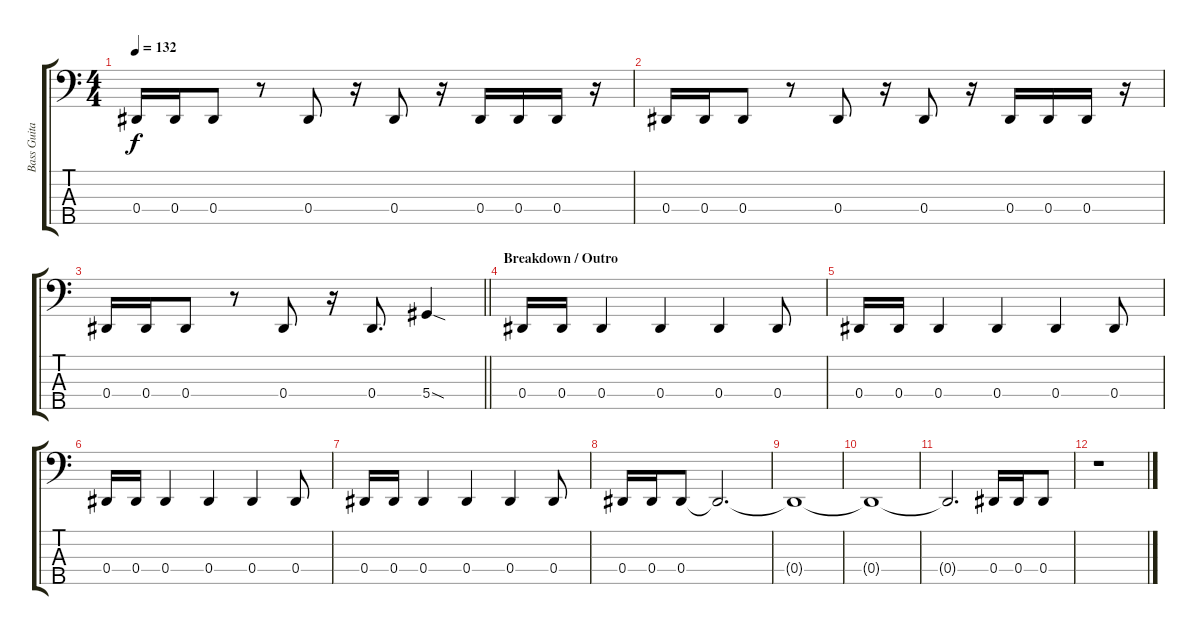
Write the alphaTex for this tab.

\track ("Bass Guitar" "Bass Guita") {instrument electricbassfinger}
\staff {score tabs}
\tuning (Gb2 Db2 Ab1 Eb1 Bb0) {hide}
\ts (4 4)
\tempo 132
\clef f4
\ks c
0.4.16{dy f} 0.4.16 0.4.8 r.8 0.4.8 r.16 0.4.8 r.16 0.4.16 0.4.16 0.4.16 r.16 |
0.4.16 0.4.16 0.4.8 r.8 0.4.8 r.16 0.4.8 r.16 0.4.16 0.4.16 0.4.16 r.16 |
\barLineRight lightlight
0.4.16 0.4.16 0.4.8 r.8 0.4.8 r.16 0.4.8{d} 5.4{sod}.4 |
\section ("" "Breakdown / Outro")
0.4.16 0.4.16 0.4.4 0.4.4 0.4.4 0.4.8 |
0.4.16 0.4.16 0.4.4 0.4.4 0.4.4 0.4.8 |
0.4.16 0.4.16 0.4.4 0.4.4 0.4.4 0.4.8 |
0.4.16 0.4.16 0.4.4 0.4.4 0.4.4 0.4.8 |
0.4.16 0.4.16 0.4.8 0.4{t}.2{d} |
0.4{t}.1 |
0.4{t}.1 |
0.4{t}.2{d} 0.4.16 0.4.16 0.4.8 |
r.1
